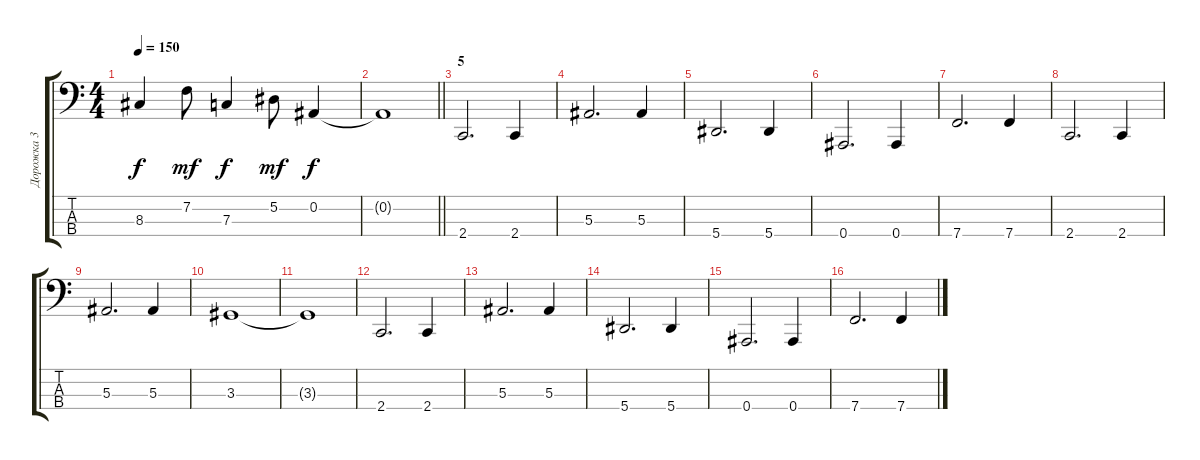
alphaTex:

\track ("Дорожка 3" "Дорожка 3") {instrument electricbasspick}
\staff {score tabs}
\tuning (Eb2 Bb1 F1 Bb0) {hide}
\ts (4 4)
\tempo 150
\clef f4
\ks c
8.3.4{dy f} 7.2.8{dy mf} 7.3.4{dy f} 5.2.8{dy mf} 0.2.4{dy f} |
\barLineRight lightlight
0.2{t}.1 |
\section ("" "5")
2.4.2{d} 2.4.4 |
5.3.2{d} 5.3.4 |
5.4.2{d} 5.4.4 |
0.4.2{d} 0.4.4 |
7.4.2{d} 7.4.4 |
2.4.2{d} 2.4.4 |
5.3.2{d} 5.3.4 |
3.3.1 |
3.3{t}.1 |
2.4.2{d} 2.4.4 |
5.3.2{d} 5.3.4 |
5.4.2{d} 5.4.4 |
0.4.2{d} 0.4.4 |
7.4.2{d} 7.4.4
